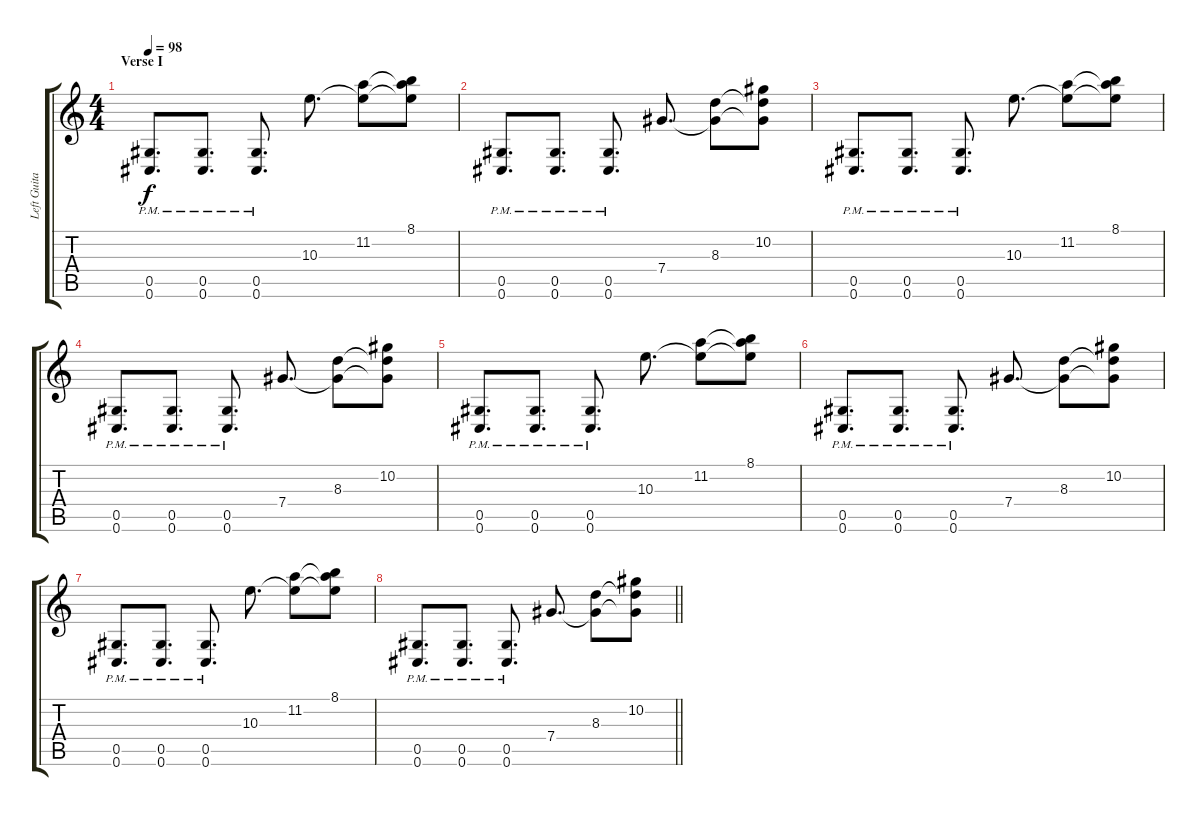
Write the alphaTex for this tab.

\track ("Left Guitar" "Left Guita") {instrument distortionguitar}
\staff {score tabs}
\tuning (Eb4 Bb3 Gb3 Db3 Ab2 Db2) {hide}
\ts (4 4)
\section ("" "Verse I")
\tempo 98
\clef g2
\ks c
(0.5{pm} 0.6{pm}).8{d dy f} (0.5{pm} 0.6{pm}).8{d} (0.5{pm} 0.6{pm}).8{d} 10.3.8{d} (11.2 10.3{t}).8 (8.1 11.2{t} 10.3{t}).8 |
(0.5{pm} 0.6{pm}).8{d} (0.5{pm} 0.6{pm}).8{d} (0.5{pm} 0.6{pm}).8{d} 7.4.8{d} (8.3 7.4{t}).8 (10.2 8.3{t} 7.4{t}).8 |
(0.5{pm} 0.6{pm}).8{d} (0.5{pm} 0.6{pm}).8{d} (0.5{pm} 0.6{pm}).8{d} 10.3.8{d} (11.2 10.3{t}).8 (8.1 11.2{t} 10.3{t}).8 |
(0.5{pm} 0.6{pm}).8{d} (0.5{pm} 0.6{pm}).8{d} (0.5{pm} 0.6{pm}).8{d} 7.4.8{d} (8.3 7.4{t}).8 (10.2 8.3{t} 7.4{t}).8 |
(0.5{pm} 0.6{pm}).8{d} (0.5{pm} 0.6{pm}).8{d} (0.5{pm} 0.6{pm}).8{d} 10.3.8{d} (11.2 10.3{t}).8 (8.1 11.2{t} 10.3{t}).8 |
(0.5{pm} 0.6{pm}).8{d} (0.5{pm} 0.6{pm}).8{d} (0.5{pm} 0.6{pm}).8{d} 7.4.8{d} (8.3 7.4{t}).8 (10.2 8.3{t} 7.4{t}).8 |
(0.5{pm} 0.6{pm}).8{d} (0.5{pm} 0.6{pm}).8{d} (0.5{pm} 0.6{pm}).8{d} 10.3.8{d} (11.2 10.3{t}).8 (8.1 11.2{t} 10.3{t}).8 |
\barLineRight lightlight
(0.5{pm} 0.6{pm}).8{d} (0.5{pm} 0.6{pm}).8{d} (0.5{pm} 0.6{pm}).8{d} 7.4.8{d} (8.3 7.4{t}).8 (10.2 8.3{t} 7.4{t}).8
